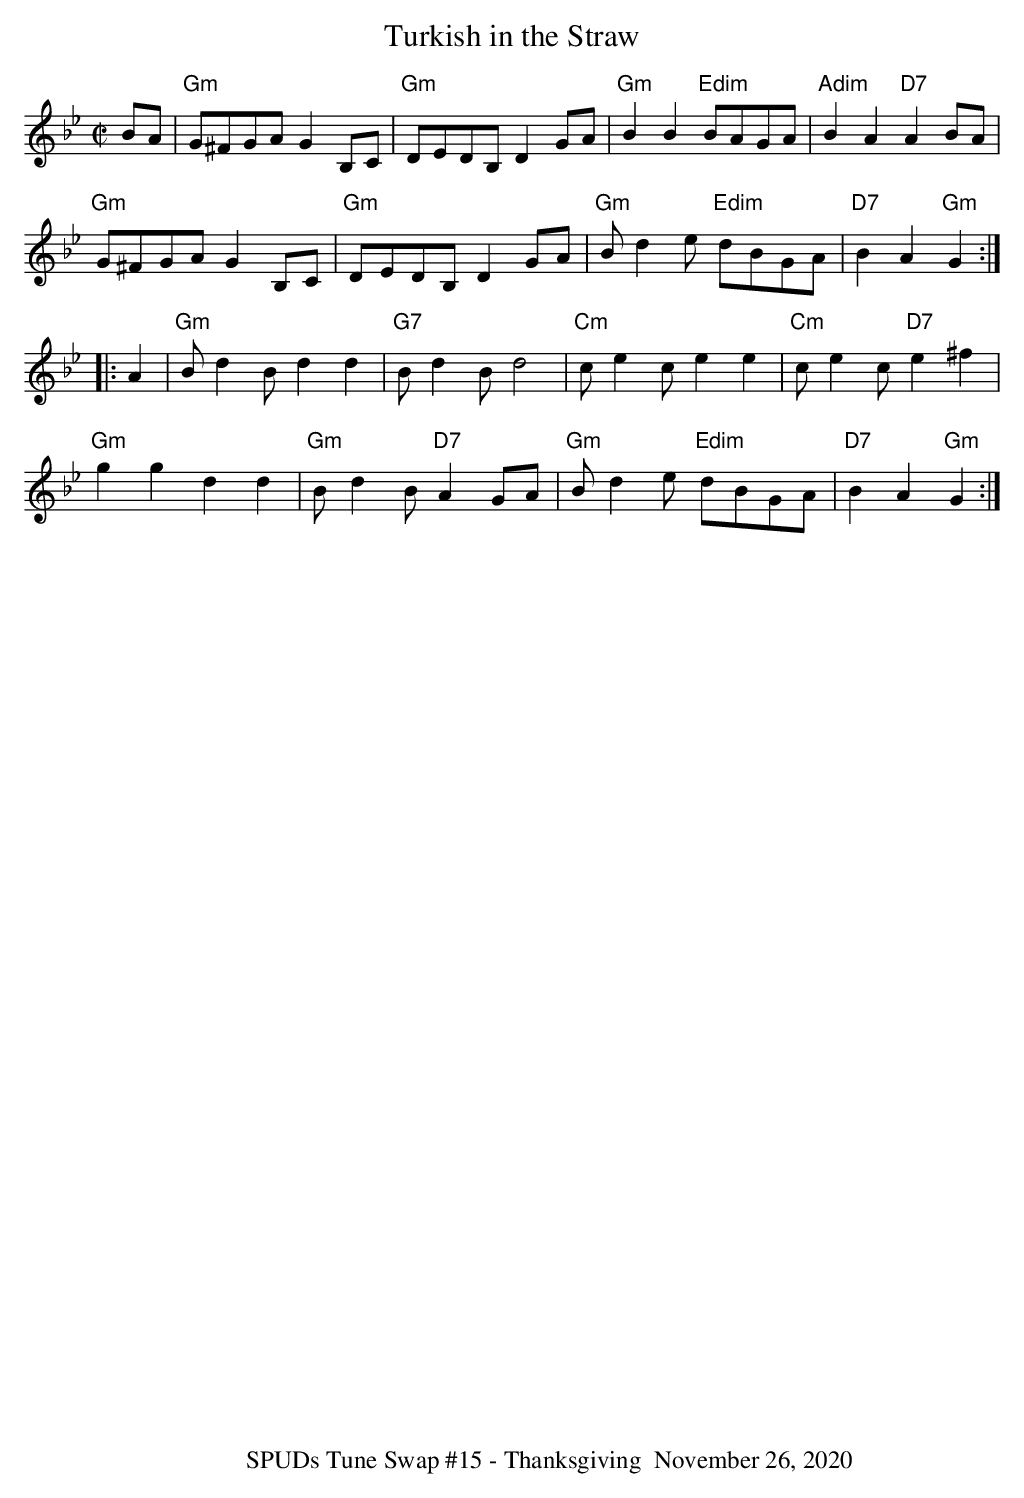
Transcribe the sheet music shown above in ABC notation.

X:1
T:Turkish in the Straw
M:C|
L:1/4
K:Gm
B/2A/2|"Gm"G/2^F/2G/2A/2 GB,/2C/2|"Gm"D/2E/2D/2B,/2 DG/2A/2|\
"Gm"BB "Edim"B/2A/2G/2A/2|"Adim"BA "D7"AB/2A/2|
"Gm"G/2^F/2G/2A/2 GB,/2C/2|"Gm"D/2E/2D/2B,/2 DG/2A/2|"Gm"B/2de/2 "Edim"d/2B/2G/2A/2|\
"D7"BA "Gm"G:|
|:A|"Gm"B/2dB/2 dd|"G7"B/2dB/2 d2|"Cm"c/2ec/2 ee|"Cm"c/2ec/2 "D7"e^f|
"Gm"gg dd|"Gm"B/2dB/2 "D7"AG/2A/2|"Gm"B/2de/2 "Edim"d/2B/2G/2A/2|"D7"BA "Gm"G:|
